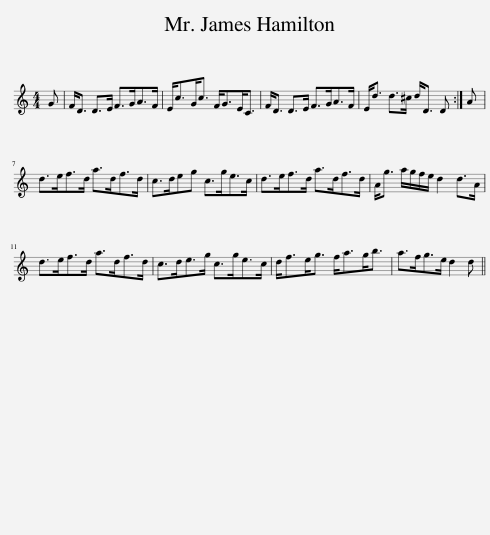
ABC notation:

X:1
L:1/8
M:4/4
I:linebreak $
K:C
V:1 treble
V:1
 G | F<D D>E F>GA>F | E<cG<c F<GE<C | F<D D>E F>GA>F | E<d d>^c d<D D :| %5
 A |$ d>ef>d a>df>d | c>deg c>ge>c | d>ef>d a>df>d | A<g a/g/f/e/ d2 d>A |$ %10
 d>ef>d a>df>d | c>de>g c>ge>c | d<fe<g f<ag<b | a>fg>e d2 d || %14
